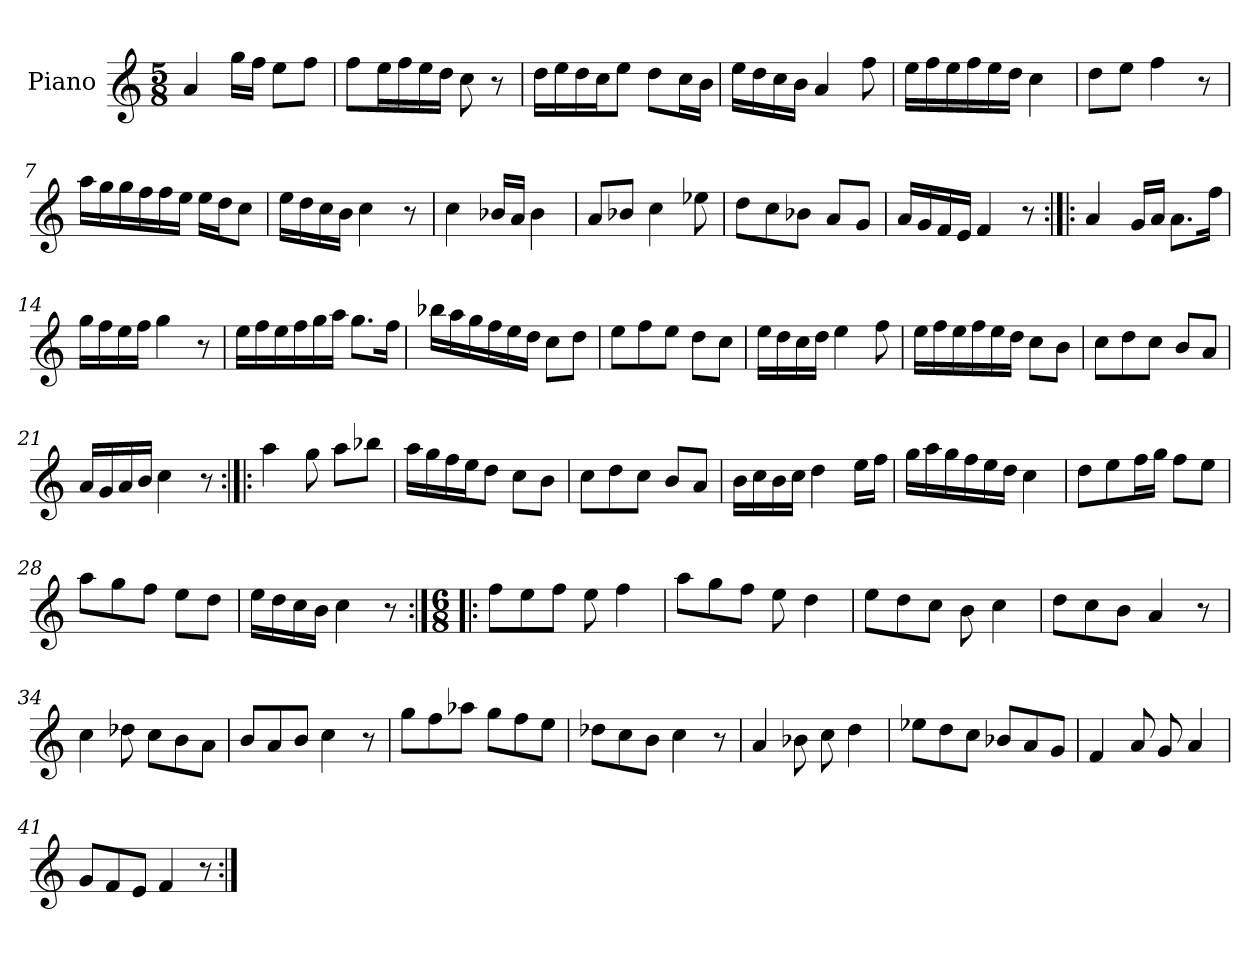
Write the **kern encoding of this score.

**kern
*part1
*staff1
*I"Piano
*I'Pno.
*clefG2
*k[]
*M5/8
=1
4a/
16gg\LL
16ff\JJ
8ee\L
8ff\J
=2
8ff\L
16ee\L
16ff\
16ee\
16dd\JJ
8cc\
8r
=3
16dd\LL
16ee\
16dd\
16cc\J
8ee\J
8dd\L
16cc\L
16b\JJ
=4
16ee\LL
16dd\
16cc\
16b\JJ
4a/
8ff\
=5
16ee\LL
16ff\
16ee\
16ff\
16ee\
16dd\JJ
4cc\
=6
8dd\L
8ee\J
4ff\
8r
!!LO:LB:g=z
=7
16aa\LL
16gg\
16gg\
16ff\
16ff\
16ee\JJ
16ee\LL
16dd\J
8cc\J
=8
16ee\LL
16dd\
16cc\
16b\JJ
4cc\
8r
=9
4cc\
16b-X/LL
16a/JJ
4b-\
=10
8a/L
8b-X/J
4cc\
8ee-X\
=11
8dd\L
8cc\
8b-X\J
8a/L
8g/J
=12
16a/LL
16g/
16f/
16e/JJ
4f/
8r
=13:|!|:
4a/
16g/LL
16a/JJ
8.a\L
16ff\Jk
!!LO:LB:g=z
=14
16gg\LL
16ff\
16ee\
16ff\JJ
4gg\
8r
=15
16ee\LL
16ff\
16ee\
16ff\
16gg\
16aa\JJ
8.gg\L
16ff\Jk
=16
16bb-X\LL
16aa\
16gg\
16ff\
16ee\
16dd\JJ
8cc\L
8dd\J
=17
8ee\L
8ff\
8ee\J
8dd\L
8cc\J
=18
16ee\LL
16dd\
16cc\
16dd\JJ
4ee\
8ff\
=19
16ee\LL
16ff\
16ee\
16ff\
16ee\
16dd\JJ
8cc\L
8b\J
!!LO:LB:g=z
=20
8cc\L
8dd\
8cc\J
8b/L
8a/J
=21
16a/LL
16g/
16a/
16b/JJ
4cc\
8r
=22:|!|:
4aa\
8gg\
8aa\L
8bb-X\J
=23
16aa\LL
16gg\
16ff\
16ee\J
8dd\J
8cc\L
8b\J
=24
8cc\L
8dd\
8cc\J
8b/L
8a/J
=25
16b\LL
16cc\
16b\
16cc\JJ
4dd\
16ee\LL
16ff\JJ
!!LO:LB:g=z
=26
16gg\LL
16aa\
16gg\
16ff\
16ee\
16dd\JJ
4cc\
=27
8dd\L
8ee\
16ff\L
16gg\JJ
8ff\L
8ee\J
=28
8aa\L
8gg\
8ff\J
8ee\L
8dd\J
=29
16ee\LL
16dd\
16cc\
16b\JJ
4cc\
8r
=30:|!|:
*M6/8
8ff\L
8ee\
8ff\J
8ee\
4ff\
=31
8aa\L
8gg\
8ff\J
8ee\
4dd\
=32
8ee\L
8dd\
8cc\J
8b\
4cc\
!!LO:LB:g=z
=33
8dd\L
8cc\
8b\J
4a/
8r
=34
4cc\
8dd-X\
8cc\L
8b\
8a\J
=35
8b/L
8a/
8b/J
4cc\
8r
=36
8gg\L
8ff\
8aa-X\J
8gg\L
8ff\
8ee\J
=37
8dd-X\L
8cc\
8b\J
4cc\
8r
=38
4a/
8b-X\
8cc\
4dd\
=39
8ee-X\L
8dd\
8cc\J
8b-X/L
8a/
8g/J
!!LO:LB:g=z
=40
4f/
8a/
8g/
4a/
=41
8g/L
8f/
8e/J
4f/
8r
=:|!
*-
